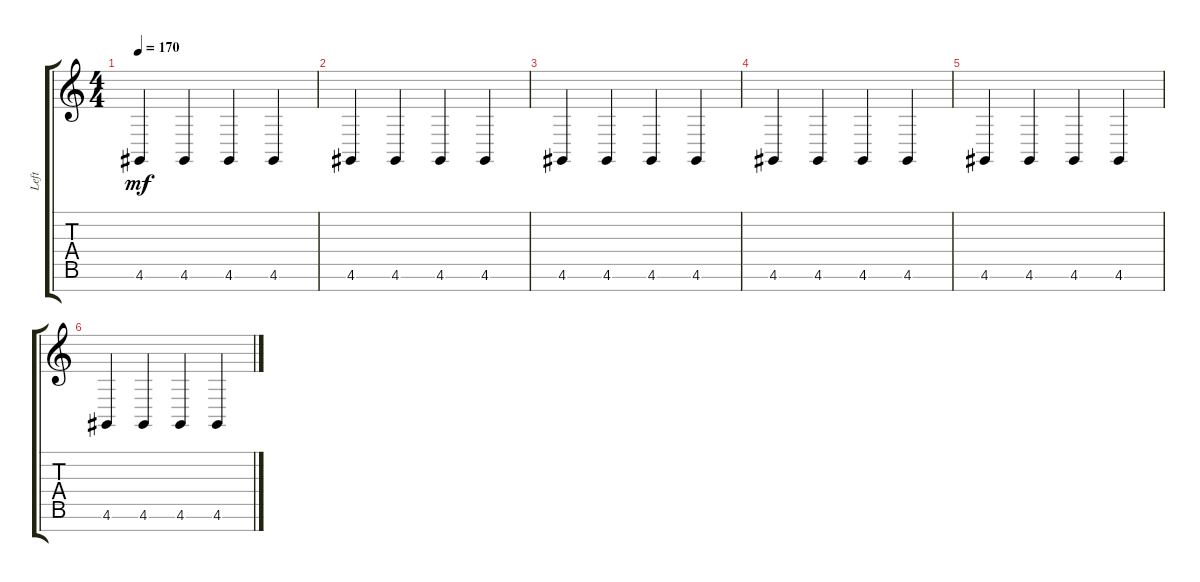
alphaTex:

\track ("Left" "Left") {instrument acousticgrandpiano}
\staff {score tabs}
\tuning (E4 B3 G3 D3 A2 E2 B1) {hide}
\ts (4 4)
\tempo 170
\clef g2
\ks c
4.6.4{dy mf} 4.6.4 4.6.4 4.6.4 |
4.6.4 4.6.4 4.6.4 4.6.4 |
4.6.4 4.6.4 4.6.4 4.6.4 |
4.6.4 4.6.4 4.6.4 4.6.4 |
4.6.4 4.6.4 4.6.4 4.6.4 |
4.6.4 4.6.4 4.6.4 4.6.4
